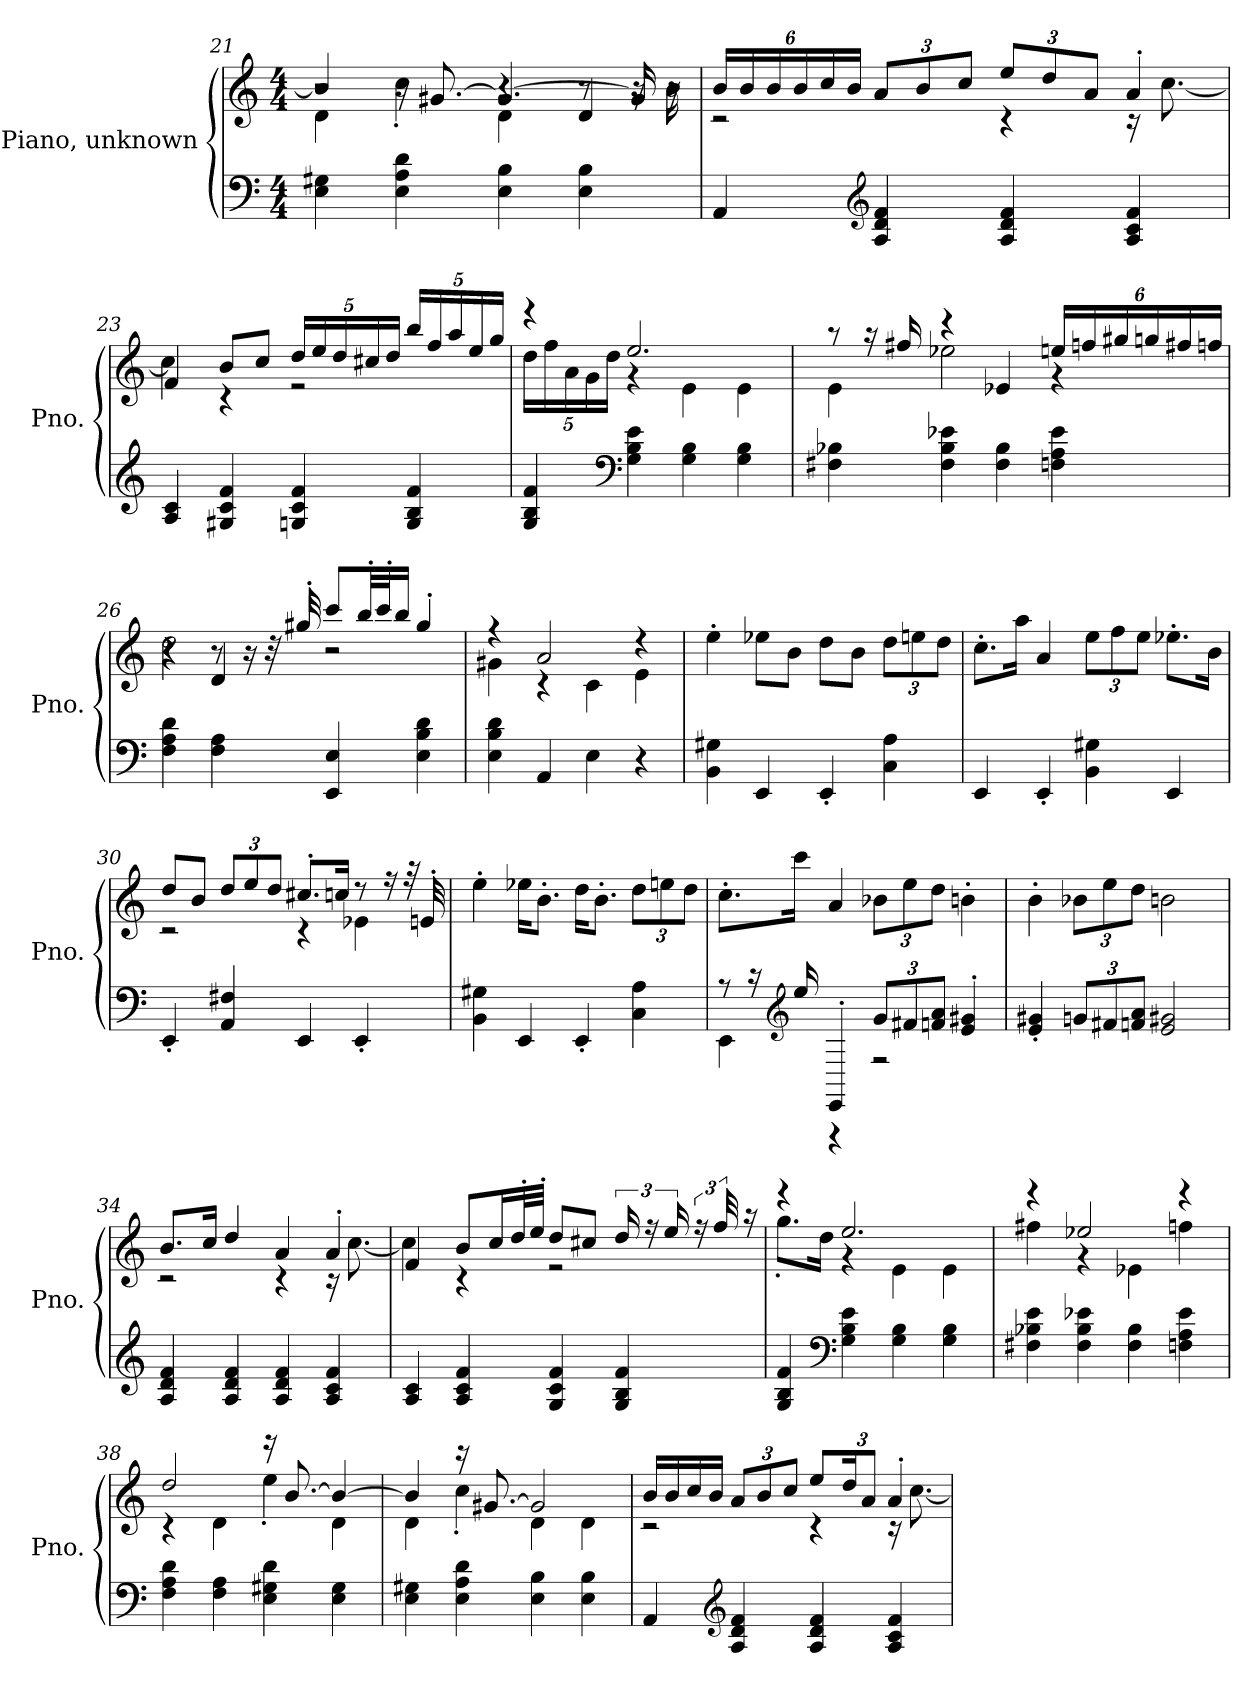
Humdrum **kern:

**kern	**kern
*part1	*part1
*staff2	*staff1
*I"Piano, unknown	*
*I'Pno.	*
*clefF4	*clefG2
*k[]	*k[]
*M4/4	*M4/4
=21	=21
*	*^
*	*	*^
4E\ 4G#X\	4b/]	4d\	2r
4E\ 4A\ 4d\	16r	4cc'\	.
.	[8.g#X/	.	.
4E\ 4B\	4.g#/_	4d\	4r
4E\ 4B\	.	8r	4d/
.	16g#/]	16r	.
.	16r	16b\	.
*	*v	*v	*v
!!LO:LB:g=z
=22	=22
*	*Xbrackettup
*	*^
4AA/	24b/LL	2r
.	24b/	.
.	24b/	.
.	24b/	.
.	24cc/	.
.	24b/JJ	.
*clefG2	*	*
4A/ 4d/ 4f/	12a/L	.
.	12b/	.
.	12cc/J	.
4A/ 4d/ 4f/	12ee/L	4r
.	12dd/	.
.	12a/J	.
4A/ 4c/ 4f/	4a'/	16r
.	.	[8.cc\
=23	=23	=23
4A/ 4c/	4f/	4cc\]
4G#X/ 4c/ 4f/	8b/L	4r
.	8cc/J	.
4Gn/ 4c/ 4f/	20dd/LL	2r
.	20ee/	.
.	20dd/	.
.	20cc#X/	.
.	20dd/JJ	.
4G/ 4B/ 4f/	20bb/LL	.
.	20ff/	.
.	20aa/	.
.	20ee/	.
.	20gg/JJ	.
=24	=24	=24
4G/ 4B/ 4f/	4r	20dd\LL
.	.	20ff\
.	.	20a\
.	.	20g\
.	.	20dd\JJ
*clefF4	*	*
4G\ 4B\ 4e\	2.ee/	4r
4G\ 4B\	.	4e\
4G\ 4B\	.	4e\
!!LO:PB:g=z	!!
=25	=25	=25
4F#X\ 4B-X\	8r	4e\
.	16r	.
.	16ff#X/	.
4F#\ 4B-\ 4e-X\	4r	2ee-X\
4F#\ 4B-\	4e-X/	.
4Fn\ 4A\ 4e-\	24een/LL	4r
.	24ffn/	.
.	24gg#X/	.
.	24ggn/	.
.	24ff#X/	.
.	24ffn/JJ	.
=26	=26	=26
*	*	*^
4F\ 4A\ 4d\	4r	2dd\	4r
4F\ 4A\	8r	.	4d/
.	16r	.	.
.	32r	.	.
.	32gg#X'/	.	.
4EE/ 4E/	8ccc/L	2r	2r
.	32bb'/LL	.	.
.	32ccc'/J	.	.
.	16bb/JJ	.	.
4E\ 4B\ 4d\	4gg#'/	.	.
*	*	*v	*v
=27	=27	=27
4E\ 4B\ 4d\	4r	4g#X\
4AA/	2a/	4r
4E\	.	4c\
4r	4r	4e\
*	*v	*v
!!LO:LB:g=z
=28	=28
4BB\ 4G#X\	4ee'\
4EE/	8ee-X\L
.	8b\J
4EE'/	8dd\L
.	8b\J
4C\ 4A\	12dd\L
.	12een\
.	12dd\J
=29	=29
4EE/	8.cc'\L
.	16aa\Jk
4EE'/	4a/
4BB\ 4G#X\	12ee\L
.	12ff\
.	12ee\J
4EE/	8.ee-X'\L
.	16b\Jk
=30	=30
*	*^
4EE'/	8dd/L	2r
.	8b/J	.
4AA/ 4F#X/	12dd/L	.
.	12ee/	.
.	12dd/J	.
4EE/	8.cc#X'/L	4r
.	16ccn/Jk	.
4EE'/	8r	4e-X\
.	16r	.
.	32r	.
.	32en'/	.
*	*v	*v
!!LO:LB:g=z
=31	=31
4BB\ 4G#X\	4ee'\
4EE/	16ee-X\KL
.	8.b'\J
4EE'/	16dd\KL
.	8.b'\J
4C\ 4A\	12dd\L
.	12een\
.	12dd\J
=32	=32
*^	*
8r	4EE\	8.cc'\L
16r	.	.
*clefG2	*	*
16ee/	.	16ccc\Jk
4EE'/	4r	4a/
*Xbrackettup	*	*
12g/L	2r	12b-X\L
12f#X/	.	12ee\
12fn/ 12a/J	.	12dd\J
4e/' 4g#X/'	.	4bn'\
*v	*v	*
=33	=33
4e/' 4g#X/'	4b'\
12gn/L	12b-X\L
12f#X/	12ee\
12fn/ 12a/J	12dd\J
2e/ 2g#X/	2bn\
=34	=34
*	*^
4A/ 4d/ 4f/	8.b/L	2r
.	16cc/Jk	.
4A/ 4d/ 4f/	4dd/	.
4A/ 4d/ 4f/	4a/	4r
4A/ 4c/ 4f/	4a'/	16r
.	.	[8.cc\
!!LO:LB:g=z	!!
=35	=35	=35
4A/ 4c/	4f/	4cc\]
4A/ 4c/ 4f/	8b/L	4r
.	16cc/L	.
.	32dd'/L	.
.	32ee'/JJJ	.
4G/ 4c/ 4f/	8dd/L	2r
.	8cc#X/J	.
*	*brackettup	*
4G/ 4B/ 4f/	24dd/	.
.	24r	.
.	24ee/	.
.	24r	.
.	48ff/	.
.	16r	.
=36	=36	=36
4G/ 4B/ 4f/	4r	8.gg'\L
.	.	16dd\Jk
*clefF4	*	*
4G\ 4B\ 4e\	2.ee/	4r
4G\ 4B\	.	4e\
4G\ 4B\	.	4e\
=37	=37	=37
4F#X\ 4B-X\ 4e\	4r	4ff#X\
4F#\ 4B-\ 4e-X\	2ee-X/	4r
4F#\ 4B-\	.	4e-X\
4Fn\ 4A\ 4e-\	4r	4ffn\
=38	=38	=38
4F\ 4A\ 4d\	2dd/	4r
4F\ 4A\	.	4d\
4E\ 4G#X\ 4d\	16r	4ee'\
.	[8.b/	.
4E\ 4G#\	4b/_	4d\
!!LO:LB:g=z	!!
=39	=39	=39
4E\ 4G#X\	4b/]	4d\
4E\ 4A\ 4d\	16r	4cc'\
.	[8.g#X/	.
4E\ 4B\	2g#/]	4d\
4E\ 4B\	.	4d\
=40	=40	=40
4AA/	16b/LL	2r
.	16b/	.
.	16cc/	.
.	16b/JJ	.
*clefG2	*	*
*	*Xbrackettup	*
4A/ 4d/ 4f/	12a/L	.
.	12b/	.
.	12cc/J	.
4A/ 4d/ 4f/	8ee/L	4r
.	24dd/K	.
.	12a/J	.
4A/ 4c/ 4f/	4a'/	16r
.	.	[8.cc\
*	*v	*v
=	=
*-	*-
